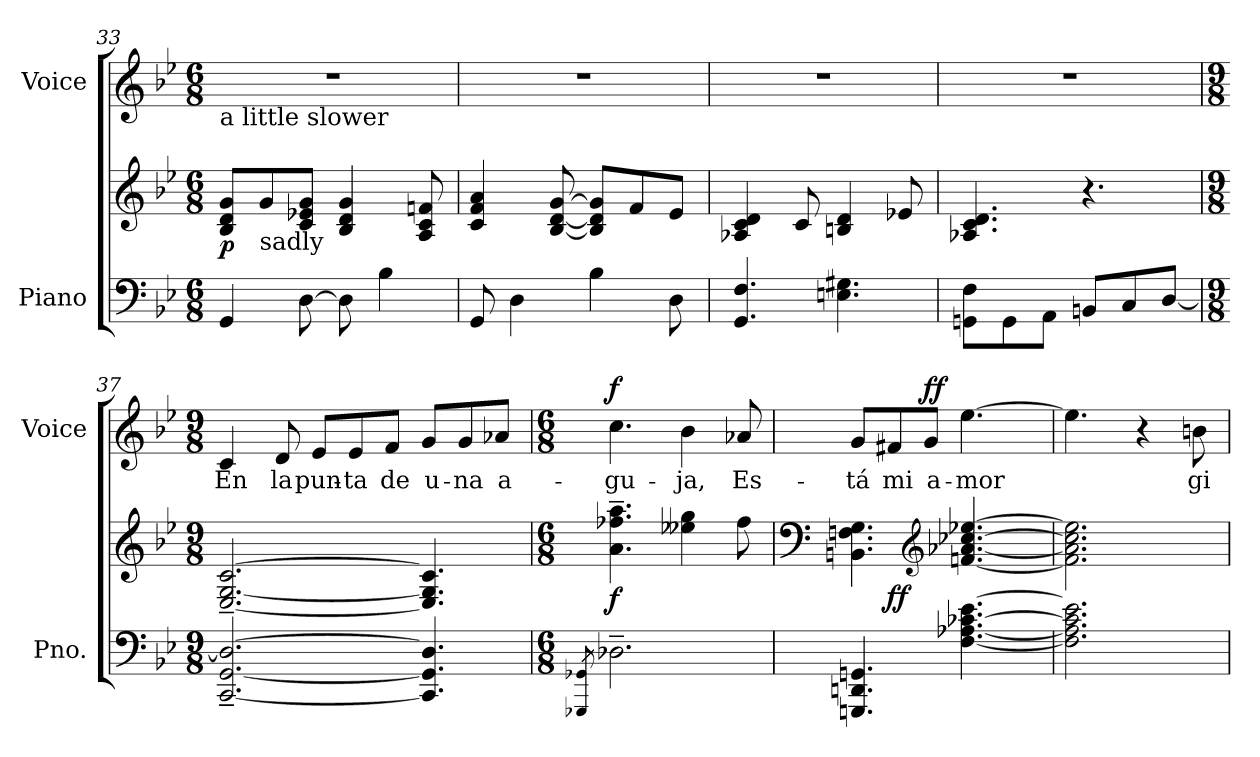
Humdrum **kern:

**kern	**kern	**dynam	**kern	**text	**dynam
*part2	*part2	*part2	*part1	*part1	*part1
*staff3	*staff2	*staff2/3	*staff1	*staff1	*staff1
*I"Piano	*	*	*I"Voice	*	*
*I'Pno.	*	*	*I'Voice	*	*
*clefF4	*clefG2	*	*clefG2	*	*
*k[b-e-]	*k[b-e-]	*	*k[b-e-]	*	*
*B-:	*B-:	*	*B-:	*	*
*M6/8	*M6/8	*	*M6/8	*	*
=33	=33	=33	=33	=33	=33
!	!	!	!LO:TX:b:t=a little slower	!	!
!	!	!	!LO:N:vis=1	!	!
4GGi/	8B-i/ 8di 8giL	p	2.r	.	.
!	!LO:TX:b:t=sadly	!	!	!	!
.	8gi/	.	.	.	.
[>8Di\	8ci/ 8e-Xi 8giJ	.	.	.	.
8Di\]	4B-i/ 4di 4gi	.	.	.	.
4B-i\	.	.	.	.	.
.	8Ai/ 8ci 8fni	.	.	.	.
=34	=34	=34	=34	=34	=34
!	!	!	!LO:N:vis=1	!	!
8GGi/	4ci/ 4fi 4ai	.	2.r	.	.
4Di\	.	.	.	.	.
.	[<8B-i/ [<8di [>8gi	.	.	.	.
4B-i\	8B-i/] 8di] 8gi]L	.	.	.	.
.	8fi/	.	.	.	.
8Di\	8e-i/J	.	.	.	.
!!LO:LB:g=z
=35	=35	=35	=35	=35	=35
!	!	!	!LO:N:vis=1	!	!
4.GGi/ 4.Fi	4A-Xi/ 4ci 4di	.	2.r	.	.
.	8ci/	.	.	.	.
4.Eni\ 4.G#Xi	4Bni/ 4di	.	.	.	.
.	8e-Xi/	.	.	.	.
=36	=36	=36	=36	=36	=36
!	!	!	!LO:N:vis=1	!	!
8GGni\ 8FiL	4.A-Xi/ 4.ci 4.di	.	2.r	.	.
8GGi\	.	.	.	.	.
8AAi\J	.	.	.	.	.
8BBni/L	4.r	.	.	.	.
8Ci/	.	.	.	.	.
[>8Di/J	.	.	.	.	.
=37	=37	=37	=37	=37	=37
*M9/8	*M9/8	*	*M9/8	*	*
!	!	!	!	!LO:LY:b:color=#000000	!
[<2.CCi/~ [<2.GGi~ 2.Di_>~	[<2.E-i/~ [<2.Gi~ [>2.ci~	.	4ci/	En	.
!	!	!	!	!LO:LY:b:color=#000000	!
.	.	.	8di/	la	.
!	!	!	!	!LO:LY:b:color=#000000	!
.	.	.	8e-i/L	pun-	.
!	!	!	!	!LO:LY:b:color=#000000	!
.	.	.	8e-i/	-ta	.
!	!	!	!	!LO:LY:b:color=#000000	!
.	.	.	8fi/J	de	.
!	!	!	!	!LO:LY:b:color=#000000	!
4.CCi/] 4.GGi] 4.Di]	4.E-i/] 4.Gi] 4.ci]	.	8gi/L	u-	.
!	!	!	!	!LO:LY:b:color=#000000	!
.	.	.	8gi/	-na	.
!	!	!	!	!LO:LY:b:color=#000000	!
.	.	.	8a-Xi/J	a-	.
!!LO:LB:g=z
=38	=38	=38	=38	=38	=38
*M6/8	*M6/8	*	*M6/8	*	*
8qGGG-Xi/ 8qGG-Xi	.	.	.	.	.
!	!	!	!	!LO:LY:b:color=#000000	!
2.D-X~i\	4.ai\~ 4.ff-Xi~ 4.aai~	f	4.cci\	-gu-	f
!	!	!	!	!LO:LY:b:color=#000000	!
.	4ee--Xi\ 4ggi	.	4b-i\	-ja,	.
!	!	!	!	!LO:LY:b:color=#000000	!
.	8ff-i\	.	8a-Xi/	Es-	.
=39	=39	=39	=39	=39	=39
*	*clefF4	*	*	*	*
!	!	!	!	!LO:LY:b:color=#000000	!
*	*^	*	*	*	*
4.GGGni/ 4.DDni 4.GGni	4.BBni\ 4.Fni 4.Gi	8ryy	.	8gi/L	-tá	.
!	!	!	!	!	!LO:LY:b:color=#000000	!
.	.	2ryy	ff	8f#Xi/	mi	.
!	!	!	!	!	!LO:LY:b:color=#000000	!
.	.	.	.	8gi/J	a-	ff
*	*clefG2	*	*	*	*	*
!	!	!	!	!	!LO:LY:b:color=#000000	!
[<4.Fi\ [<4.A-Xi [>4.c-Xi [>4.e-i	[<4.fni/ [<4.a-Xi [>4.cc-Xi [>4.ee-Xi	.	.	[>4.ee-i\	-mor	.
.	.	8ryy	.	.	.	.
*	*v	*v	*	*	*	*
=40	=40	=40	=40	=40	=40
2.Fi\] 2.A-i] 2.c-i] 2.e-i]	2.fi\] 2.a-i] 2.cc-i] 2.ee-i]	.	4.ee-i\]	.	.
.	.	.	4r	.	.
!	!	!	!	!LO:LY:b:color=#000000	!
.	.	.	8bni\	gi-	.
=	=	=	=	=	=
*-	*-	*-	*-	*-	*-
